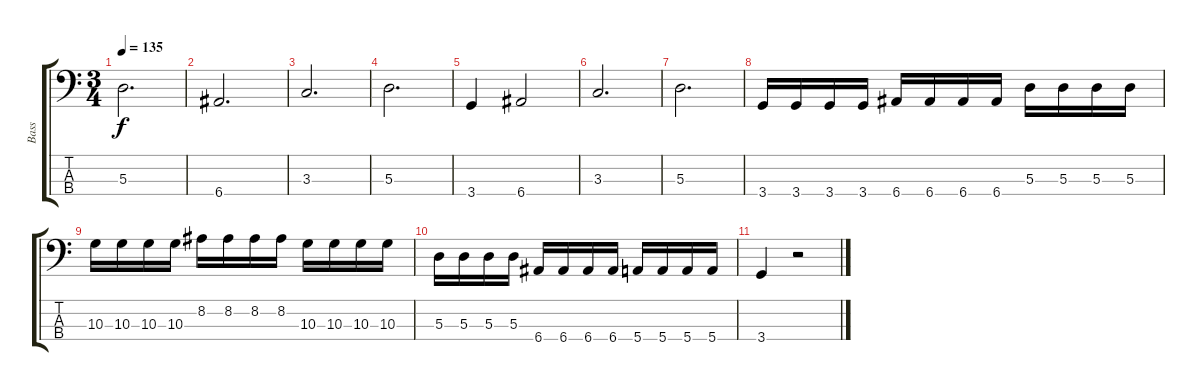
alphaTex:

\track ("Bass" "Bass") {instrument electricbasspick}
\staff {score tabs}
\tuning (G2 D2 A1 E1) {hide}
\ts (3 4)
\tempo 135
\clef f4
\ks c
5.3.2{d dy f} |
6.4.2{d} |
3.3.2{d} |
5.3.2{d} |
3.4.4 6.4.2 |
3.3.2{d} |
5.3.2{d} |
3.4.16 3.4.16 3.4.16 3.4.16 6.4.16 6.4.16 6.4.16 6.4.16 5.3.16 5.3.16 5.3.16 5.3.16 |
10.3.16 10.3.16 10.3.16 10.3.16 8.2.16 8.2.16 8.2.16 8.2.16 10.3.16 10.3.16 10.3.16 10.3.16 |
5.3.16 5.3.16 5.3.16 5.3.16 6.4.16 6.4.16 6.4.16 6.4.16 5.4.16 5.4.16 5.4.16 5.4.16 |
3.4.4 r.2
